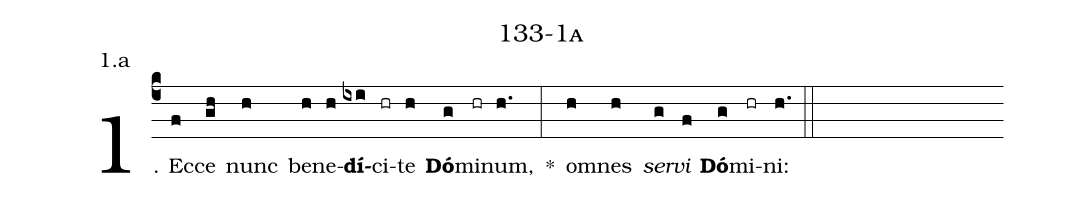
name: 133-1a;
annotation: 1.a;
%%
(c4)1. Ec(f)ce(gh) nunc(h) be(h)ne(h)<b>dí</b>(ixi)ci(hr)te(h) <b>Dó</b>(g)mi(hr)num,(h.) *(:) om(h)nes(h) <i>ser</i>(g)<i>vi</i>(f) <b>Dó</b>(g)mi(hr)ni:(h.) (::)
